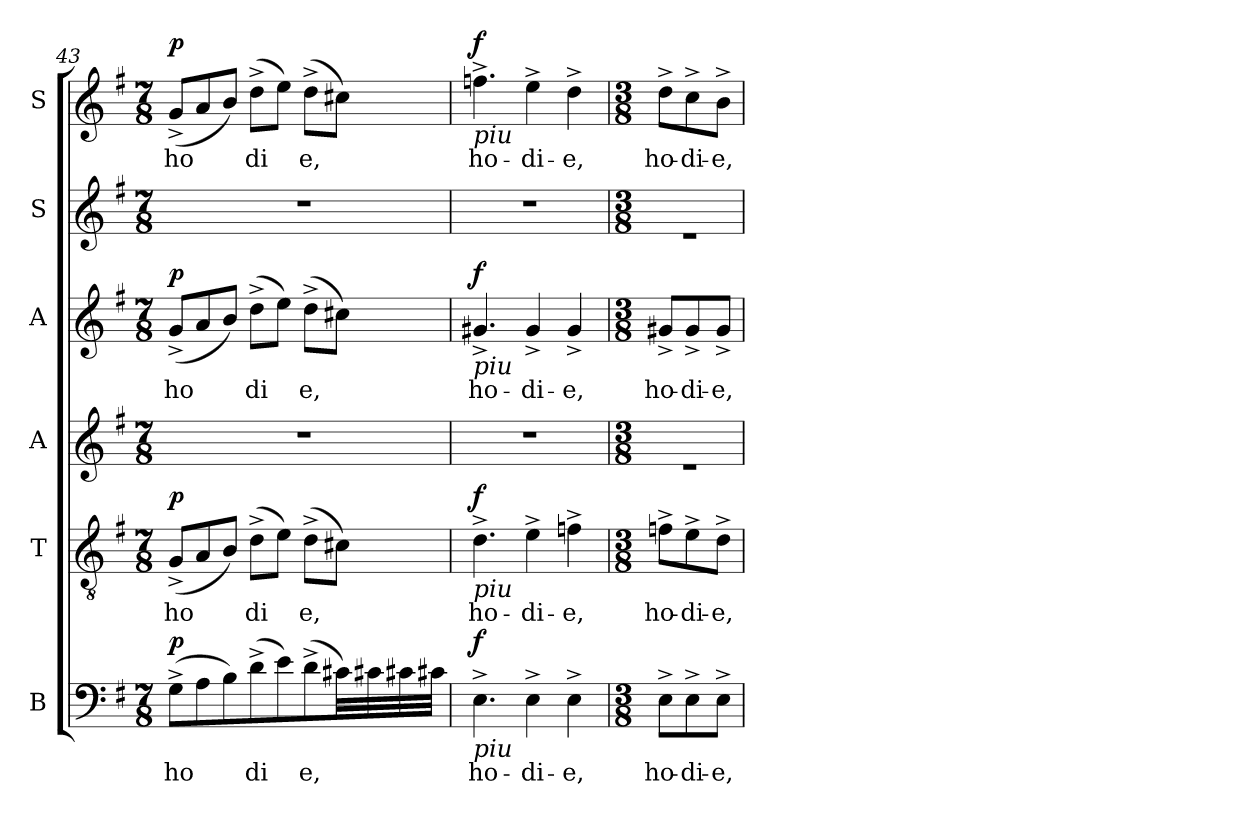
**kern	**text	**dynam	**kern	**text	**dynam	**kern	**kern	**text	**dynam	**kern	**kern	**text	**dynam
*part6	*part6	*part6	*part5	*part5	*part5	*part4	*part3	*part3	*part3	*part2	*part1	*part1	*part1
*staff6	*staff6	*staff6	*staff5	*staff5	*staff5	*staff4	*staff3	*staff3	*staff3	*staff2	*staff1	*staff1	*staff1
*I"B	*	*	*I"T	*	*	*I"A	*I"A	*	*	*I"S	*I"S	*	*
*I'B	*	*	*I'T	*	*	*I'A	*I'A	*	*	*I'S	*I'S	*	*
*clefF4	*	*	*clefGv2	*	*	*clefG2	*clefG2	*	*	*clefG2	*clefG2	*	*
*k[f#]	*	*	*k[f#]	*	*	*k[f#]	*k[f#]	*	*	*k[f#]	*k[f#]	*	*
*G:	*	*	*G:	*	*	*G:	*G:	*	*	*G:	*G:	*	*
*M7/8	*	*	*M7/8	*	*	*M7/8	*M7/8	*	*	*M7/8	*M7/8	*	*
=43	=43	=43	=43	=43	=43	=43	=43	=43	=43	=43	=43	=43	=43
!	!LO:LY:b:cj	!LO:DY:b	!	!LO:LY:b:cj	!LO:DY:b	!	!	!LO:LY:b:cj	!LO:DY:b	!	!	!LO:LY:b:cj	!LO:DY:b
(>8G^>\L	ho-	p	(<8G^>/L	ho-	p	2..r	(<8g^>/L	ho-	p	2..r	(<8g^>/L	ho-	p
!	!LO:LY:b:cj	!	!	!LO:LY:b:cj	!	!	!	!LO:LY:b:cj	!	!	!	!LO:LY:b:cj	!
8A\	--	.	8A/	--	.	.	8a/	--	.	.	8a/	--	.
!	!LO:LY:b:cj	!	!	!LO:LY:b:cj	!	!	!	!LO:LY:b:cj	!	!	!	!LO:LY:b:cj	!
8B\J)	--	.	8B/J)	--	.	.	8b/J)	--	.	.	8b/J)	--	.
!	!LO:LY:b:cj	!	!	!LO:LY:b:cj	!	!	!	!LO:LY:b:cj	!	!	!	!LO:LY:b:cj	!
(>8d^>\L	-di-	.	(>8d^>\L	-di-	.	.	(>8dd^>\L	-di-	.	.	(>8dd^>\L	-di-	.
!	!LO:LY:b:cj	!	!	!LO:LY:b:cj	!	!	!	!LO:LY:b:cj	!	!	!	!LO:LY:b:cj	!
8e\J)	--	.	8e\J)	--	.	.	8ee\J)	--	.	.	8ee\J)	--	.
!	!LO:LY:b:cj	!	!	!LO:LY:b:cj	!	!	!	!LO:LY:b:cj	!	!	!	!LO:LY:b:cj	!
(>8d^>\L	-e,	.	(>8d^>\L	-e,	.	.	(>8dd^>\L	-e,	.	.	(>8dd^>\L	-e,	.
!	!LO:LY:b:cj	!	!	!LO:LY:b:cj	!	!	!	!LO:LY:b:cj	!	!	!	!LO:LY:b:cj	!
*tremolo	*	*	*	*	*	*	*	*	*	*	*	*	*
32c#X\)	.	.	8c#X\J)	.	.	.	8cc#X\J)	.	.	.	8cc#X\J)	.	.
32c#X\)	.	.	.	.	.	.	.	.	.	.	.	.	.
32c#X\)	.	.	.	.	.	.	.	.	.	.	.	.	.
32c#X\)JJJ	.	.	.	.	.	.	.	.	.	.	.	.	.
*Xtremolo	*	*	*	*	*	*	*	*	*	*	*	*	*
!!LO:LB:g=z
=44	=44	=44	=44	=44	=44	=44	=44	=44	=44	=44	=44	=44	=44
!	!	!	!	!	!	!	!	!	!	!	!LO:TX:b:i:t=piu	!	!
!	!	!	!	!	!	!	!LO:TX:b:i:t=piu	!	!	!	!	!	!
!	!	!	!LO:TX:b:i:t=piu	!	!	!	!	!	!	!	!	!	!
!LO:TX:b:i:t=piu	!	!	!	!	!	!	!	!	!	!	!	!	!
!	!LO:LY:b:cj	!LO:DY:b	!	!LO:LY:b:cj	!LO:DY:b	!	!	!LO:LY:b:cj	!LO:DY:b	!	!	!LO:LY:b:cj	!LO:DY:b
4.E^>\	ho-	f	4.d^>\	ho-	f	2..r	4.g#X^>/	ho-	f	2..r	4.ffn^>\	ho-	f
!	!LO:LY:b:cj	!	!	!LO:LY:b:cj	!	!	!	!LO:LY:b:cj	!	!	!	!LO:LY:b:cj	!
4E^>\	-di-	.	4e^>\	-di-	.	.	4g#^>/	-di-	.	.	4ee^>\	-di-	.
!	!LO:LY:b:cj	!	!	!LO:LY:b:cj	!	!	!	!LO:LY:b:cj	!	!	!	!LO:LY:b:cj	!
4E^>\	-e,	.	4fn^>\	-e,	.	.	4g#^>/	-e,	.	.	4dd^>\	-e,	.
=45	=45	=45	=45	=45	=45	=45	=45	=45	=45	=45	=45	=45	=45
*M3/8	*	*	*M3/8	*	*	*M3/8	*M3/8	*	*	*M3/8	*M3/8	*	*
!	!LO:LY:b:cj	!	!	!LO:LY:b:cj	!	!	!	!LO:LY:b:cj	!	!	!	!LO:LY:b:cj	!
8E^>\L	ho-	.	8fn^>\L	ho-	.	4.rf	8g#X^>/L	ho-	.	4.rf	8dd^>\L	ho-	.
!	!LO:LY:b:cj	!	!	!LO:LY:b:cj	!	!	!	!LO:LY:b:cj	!	!	!	!LO:LY:b:cj	!
8E^>\	-di-	.	8e^>\	-di-	.	.	8g#^>/	-di-	.	.	8cc^>\	-di-	.
!	!LO:LY:b:cj	!	!	!LO:LY:b:cj	!	!	!	!LO:LY:b:cj	!	!	!	!LO:LY:b:cj	!
8E^>\J	-e,	.	8d^>\J	-e,	.	.	8g#^>/J	-e,	.	.	8b^>\J	-e,	.
=	=	=	=	=	=	=	=	=	=	=	=	=	=
*-	*-	*-	*-	*-	*-	*-	*-	*-	*-	*-	*-	*-	*-
